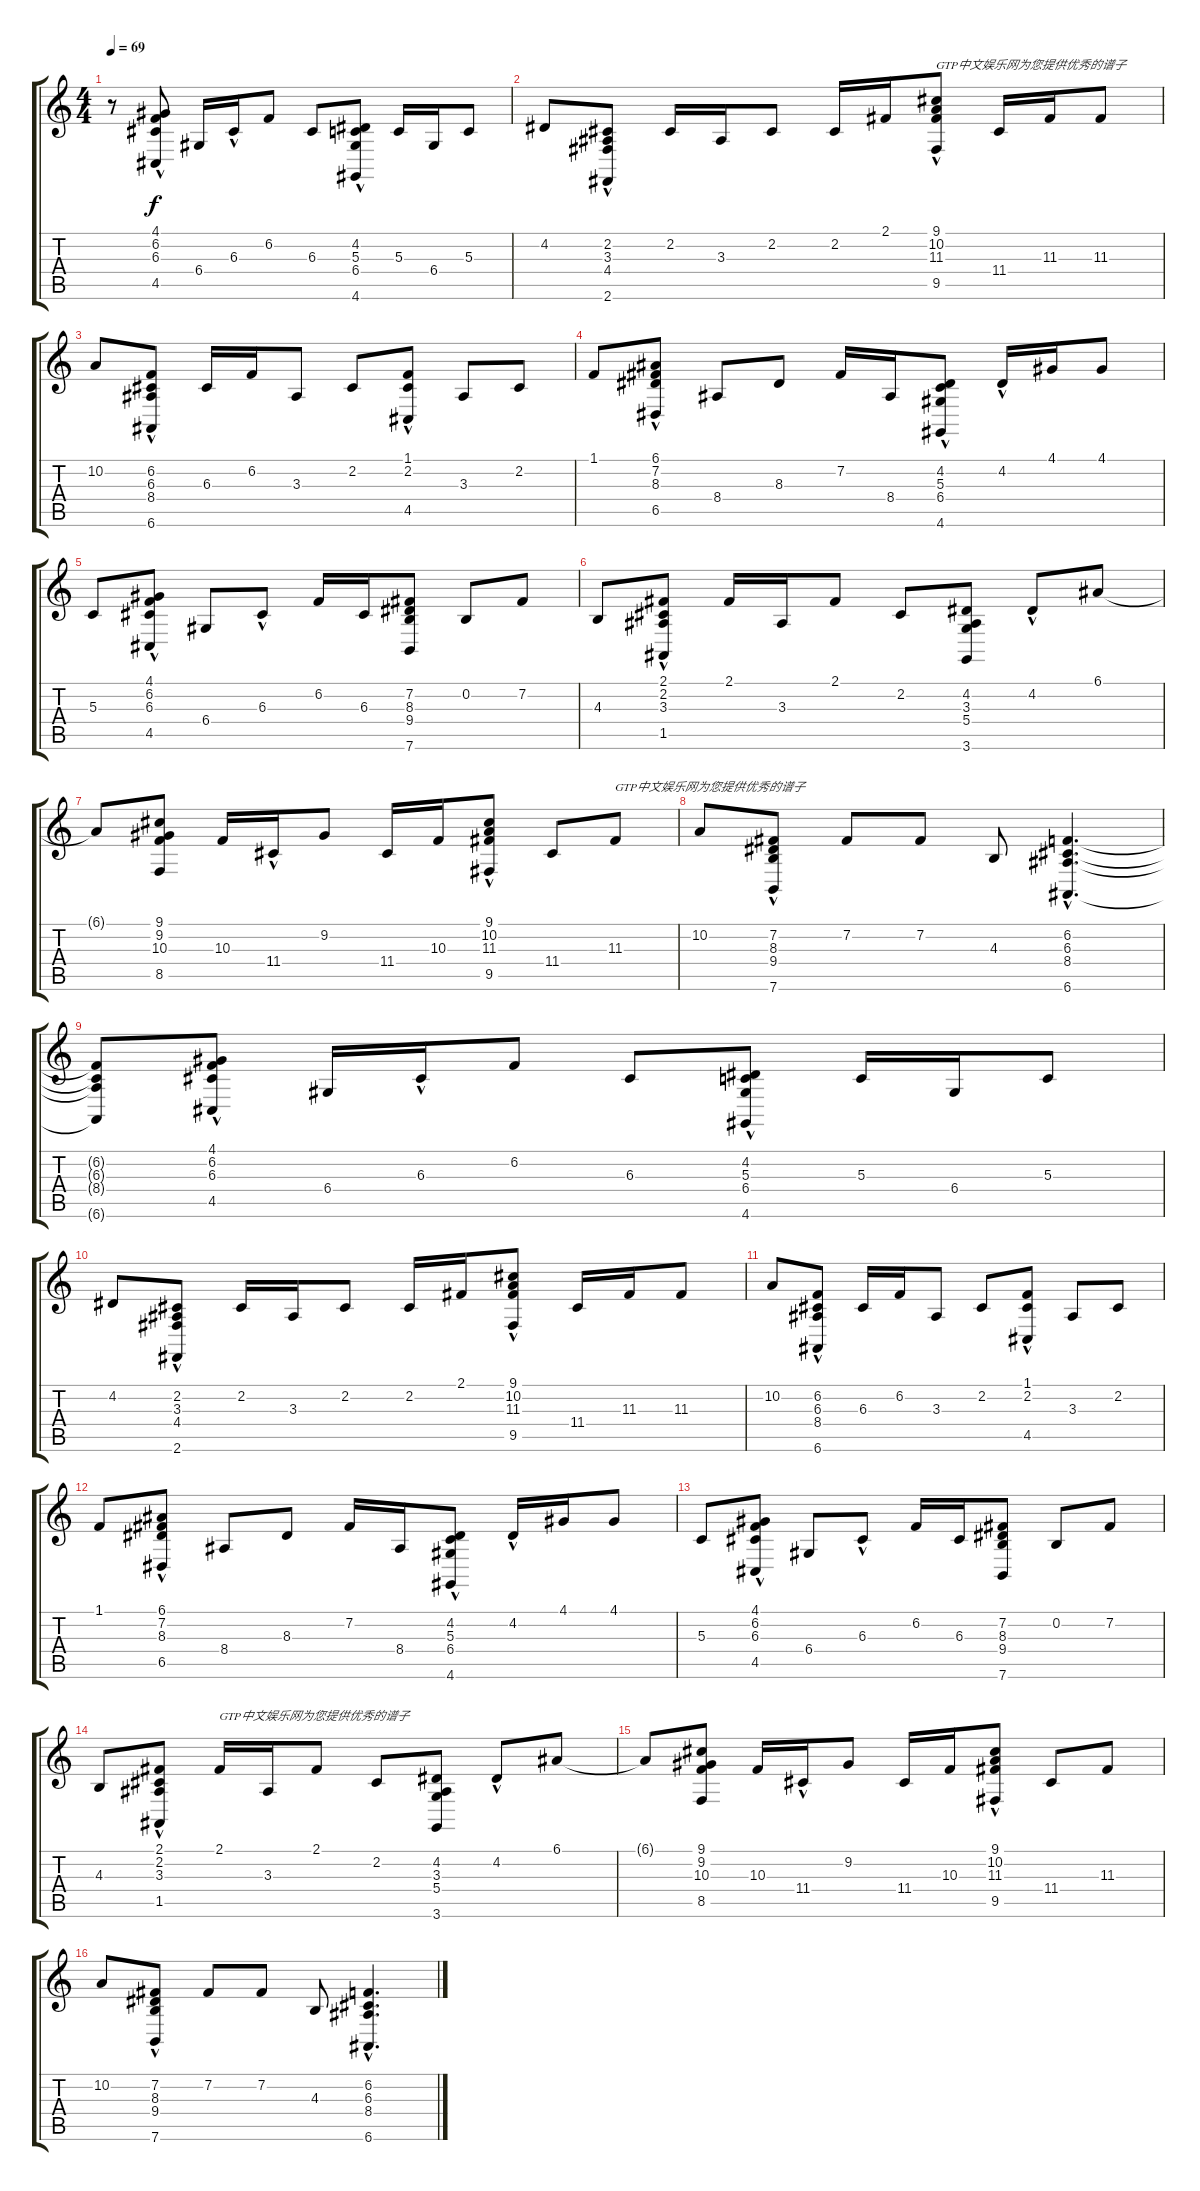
\track "" {instrument acousticgrandpiano}
\staff {score tabs}
\tuning (E4 B3 G3 D3 A2 E2) {hide}
\ts (4 4)
\tempo 69
\clef g2
\ks c
r.8{dy f instrument acousticgrandpiano} (4.1 6.2 6.3{hac} 4.5).8 6.4.16 6.3{hac}.16 6.2.8 6.3.8 (4.2{hac} 5.3 6.4{hac} 4.6).8 5.3.16 6.4.16 5.3.8 |
4.2.8 (2.2 3.3{hac} 4.4 2.6).8 2.2.16 3.3.16 2.2.8 2.2.16 2.1.16 (9.1 10.2{hac} 11.3{hac} 9.5).8{txt "GTP中文娱乐网为您提供优秀的谱子"} 11.4.16 11.3.16 11.3.8 |
10.2.8 (6.2{hac} 6.3 8.4 6.6).8 6.3.16 6.2.16 3.3.8 2.2.8 (1.1{hac} 2.2 4.5).8 3.3.8 2.2.8 |
1.1.8 (6.1 7.2{hac} 8.3 6.5).8 8.4.8 8.3.8 7.2.16 8.4.16 (4.2 5.3{hac} 6.4 4.6).8 4.2{hac}.16 4.1.16 4.1.8 |
5.3.8 (4.1 6.2{hac} 6.3 4.5).8 6.4.8 6.3{hac}.8 6.2.16 6.3.16 (7.2 8.3 9.4 7.6).8 0.2.8 7.2.8 |
4.3.8 (2.1 2.2{hac} 3.3{hac} 1.5).8 2.1.16 3.3.16 2.1.8 2.2.8 (4.2 3.3 5.4 3.6).8 4.2{hac}.8 6.1.8 |
6.1{t}.8 (9.1 9.2 10.3 8.5).8 10.3.16 11.4{hac}.16 9.2.8 11.4.16 10.3.16 (9.1 10.2{hac} 11.3 9.5).8 11.4.8 11.3.8{txt "GTP中文娱乐网为您提供优秀的谱子"} |
10.2.8 (7.2 8.3 9.4{hac} 7.6).8 7.2.8 7.2.8 4.3.8 (6.2{hac} 6.3{hac} 8.4{hac} 6.6{hac}).4{d} |
(6.2{t} 6.3{t} 8.4{t} 6.6{t}).8 (4.1 6.2 6.3{hac} 4.5).8 6.4.16 6.3{hac}.16 6.2.8 6.3.8 (4.2{hac} 5.3 6.4{hac} 4.6).8 5.3.16 6.4.16 5.3.8 |
4.2.8 (2.2 3.3{hac} 4.4 2.6).8 2.2.16 3.3.16 2.2.8 2.2.16 2.1.16 (9.1 10.2{hac} 11.3{hac} 9.5).8 11.4.16 11.3.16 11.3.8 |
10.2.8 (6.2{hac} 6.3 8.4 6.6).8 6.3.16 6.2.16 3.3.8 2.2.8 (1.1{hac} 2.2 4.5).8 3.3.8 2.2.8 |
1.1.8 (6.1 7.2{hac} 8.3 6.5).8 8.4.8 8.3.8 7.2.16 8.4.16 (4.2 5.3{hac} 6.4 4.6).8 4.2{hac}.16 4.1.16 4.1.8 |
5.3.8 (4.1 6.2{hac} 6.3 4.5).8 6.4.8 6.3{hac}.8 6.2.16 6.3.16 (7.2 8.3 9.4 7.6).8 0.2.8 7.2.8 |
4.3.8 (2.1 2.2{hac} 3.3{hac} 1.5).8 2.1.16{txt "GTP中文娱乐网为您提供优秀的谱子"} 3.3.16 2.1.8 2.2.8 (4.2 3.3 5.4 3.6).8 4.2{hac}.8 6.1.8 |
6.1{t}.8 (9.1 9.2 10.3 8.5).8 10.3.16 11.4{hac}.16 9.2.8 11.4.16 10.3.16 (9.1 10.2{hac} 11.3 9.5).8 11.4.8 11.3.8 |
10.2.8 (7.2 8.3 9.4{hac} 7.6).8 7.2.8 7.2.8 4.3.8 (6.2{hac} 6.3{hac} 8.4{hac} 6.6{hac}).4{d}
